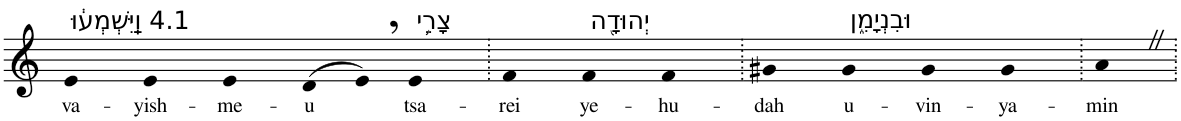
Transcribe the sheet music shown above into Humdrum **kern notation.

**kern	**text
*part1	*part1
*staff1	*staff1
*I"Piano	*
*I'Pno	*
*clefG2	*
*k[]	*
=1	=1
!LO:TX:a:t=4.1 וַֽיִּשְׁמְע֔וּ	!
!	!LO:LY:b
4e	va-
!	!LO:LY:b
4e	-yish-
!	!LO:LY:b
4e	-me-
!	!LO:LY:b
(>8d	-u
8e,)	.
!LO:TX:a:t=צָרֵ֥י	!
!	!LO:LY:b
4e	tsa-
=2.	=2.
!	!LO:LY:b
4f	-rei
!LO:TX:a:t=יְהוּדָ֖ה	!
!	!LO:LY:b
4f	ye-
!	!LO:LY:b
4f	-hu-
=3.	=3.
!	!LO:LY:b
4g#X	-dah
!LO:TX:a:t=וּבִנְיָמִ֑ן	!
!	!LO:LY:b
4g#	u-
!	!LO:LY:b
4g#	-vin-
!	!LO:LY:b
4g#	-ya-
=4.	=4.
!	!LO:LY:b
4aZ	-min
=.	=.
*-	*-
